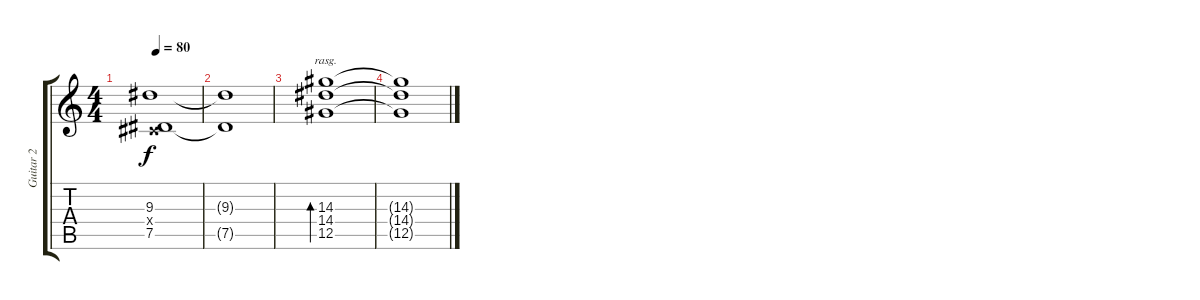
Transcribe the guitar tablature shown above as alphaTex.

\track ("Guitar 2" "Guitar 2") {instrument overdrivenguitar}
\staff {score tabs}
\tuning (Eb4 Bb3 Gb3 Db3 Ab2 Eb2) {hide}
\ts (4 4)
\tempo 80
\clef g2
\ks c
(9.3 0.4{x} 7.5).1{dy f} |
(9.3{t} 7.5{t}).1 |
(14.3 14.4 12.5).1{bd 480 rasg ii} |
(14.3{t} 14.4{t} 12.5{t}).1
